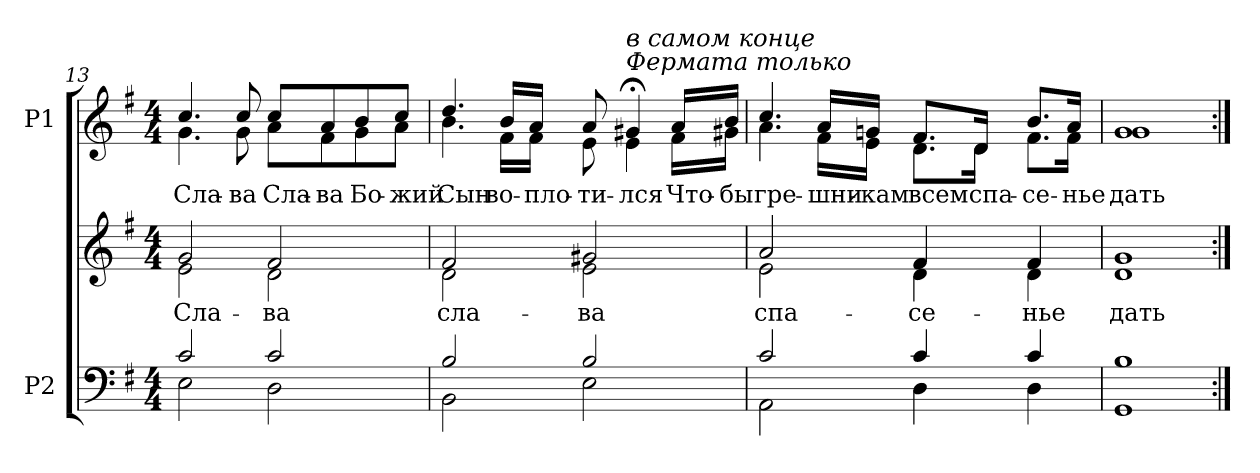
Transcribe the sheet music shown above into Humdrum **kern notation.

**kern	**kern	**text	**kern	**text
*part2	*part2	*part2	*part1	*part1
*staff3	*staff2	*staff2	*staff1	*staff1
*I"P2	*	*	*I"P1	*
!!LO:LB:g=z
*clefF4	*clefG2	*	*clefG2	*
*k[f#]	*k[f#]	*	*k[f#]	*
*G:	*G:	*	*G:	*
*M4/4	*M4/4	*	*M4/4	*
=13	=13	=13	=13	=13
*^	*	*	*	*
!	!	!	!LO:LY:b:color=#000000	!	!
*	*	*^	*	*	*
!	!	!	!	!	!	!LO:LY:b:color=#000000
*	*	*	*	*	*^	*
2ci/	2Ei\	2gi/	2ei\	Сла-	4.cci/	4.gi\	Сла-
!	!	!	!	!	!	!	!LO:LY:b:color=#000000
.	.	.	.	.	8cci/	8gi\	-ва
!	!	!	!	!LO:LY:b:color=#000000	!	!	!
!	!	!	!	!	!	!	!LO:LY:b:color=#000000
2ci/	2Di\	2f#i/	2di\	-ва	8cci/L	8ai\L	Сла-
!	!	!	!	!	!	!	!LO:LY:b:color=#000000
.	.	.	.	.	8ai/	8f#i\	-ва
!	!	!	!	!	!	!	!LO:LY:b:color=#000000
.	.	.	.	.	8bi/	8gi\	Бо-
!	!	!	!	!	!	!	!LO:LY:b:color=#000000
.	.	.	.	.	8cci/J	8ai\J	-жий
=14	=14	=14	=14	=14	=14	=14	=14
!	!	!	!	!LO:LY:b:color=#000000	!	!	!
!	!	!	!	!	!	!	!LO:LY:b:color=#000000
2Bi/	2BBi\	2f#i/	2di\	сла-	4.ddi/	4.bi\	Сын
!	!	!	!	!	!	!	!LO:LY:b:color=#000000
.	.	.	.	.	16bi/LL	16f#i\LL	во-
!	!	!	!	!	!	!	!LO:LY:b:color=#000000
.	.	.	.	.	16ai/JJ	16f#i\JJ	-пло-
!	!	!	!	!LO:LY:b:color=#000000	!	!	!
!	!	!	!	!	!	!	!LO:LY:b:color=#000000
2Bi/	2Ei\	2g#Xi/	2ei\	-ва	8ai/	8ei\	-ти-
!	!	!	!	!	!LO:TX:a:i:t=Фермата только	!	!
!	!	!	!	!	!LO:TX:i:t=в самом конце	!	!
!	!	!	!	!	!	!	!LO:LY:b:color=#000000
.	.	.	.	.	4g#X;i/	4ei\	-лся
!	!	!	!	!	!	!	!LO:LY:b:color=#000000
.	.	.	.	.	16ai/LL	16f#i\LL	Что-
!	!	!	!	!	!	!	!LO:LY:b:color=#000000
.	.	.	.	.	16bi/JJ	16g#Xi\JJ	-бы
!!LO:LB:g=z	!!
=15	=15	=15	=15	=15	=15	=15	=15
!	!	!	!	!LO:LY:b:color=#000000	!	!	!
!	!	!	!	!	!	!	!LO:LY:b:color=#000000
2ci/	2AAi\	2ai/	2ei\	спа-	4.cci/	4.ai\	гре-
!	!	!	!	!	!	!	!LO:LY:b:color=#000000
.	.	.	.	.	16ai/LL	16f#i\LL	-шни-
!	!	!	!	!	!	!	!LO:LY:b:color=#000000
.	.	.	.	.	16gni/JJ	16ei\JJ	-кам
!	!	!	!	!LO:LY:b:color=#000000	!	!	!
!	!	!	!	!	!	!	!LO:LY:b:color=#000000
4ci/	4Di\	4f#i/	4di\	-се-	8.f#i/L	8.di\L	всем
!	!	!	!	!	!	!	!LO:LY:b:color=#000000
.	.	.	.	.	16di/Jk	16di\Jk	спа-
!	!	!	!	!LO:LY:b:color=#000000	!	!	!
!	!	!	!	!	!	!	!LO:LY:b:color=#000000
4ci/	4Di\	4f#i/	4di\	-нье	8.bi/L	8.f#i\L	-се-
!	!	!	!	!	!	!	!LO:LY:b:color=#000000
.	.	.	.	.	16ai/Jk	16f#i\Jk	-нье
=16	=16	=16	=16	=16	=16	=16	=16
!	!	!	!	!LO:LY:b:color=#000000	!	!	!
!	!	!	!	!	!	!	!LO:LY:b:color=#000000
1Bi	1GGi	1gi	1di	дать	1gi	1gi	дать
*v	*v	*	*	*	*v	*v	*
*	*v	*v	*	*	*
=:|!	=:|!	=:|!	=:|!	=:|!
*-	*-	*-	*-	*-
